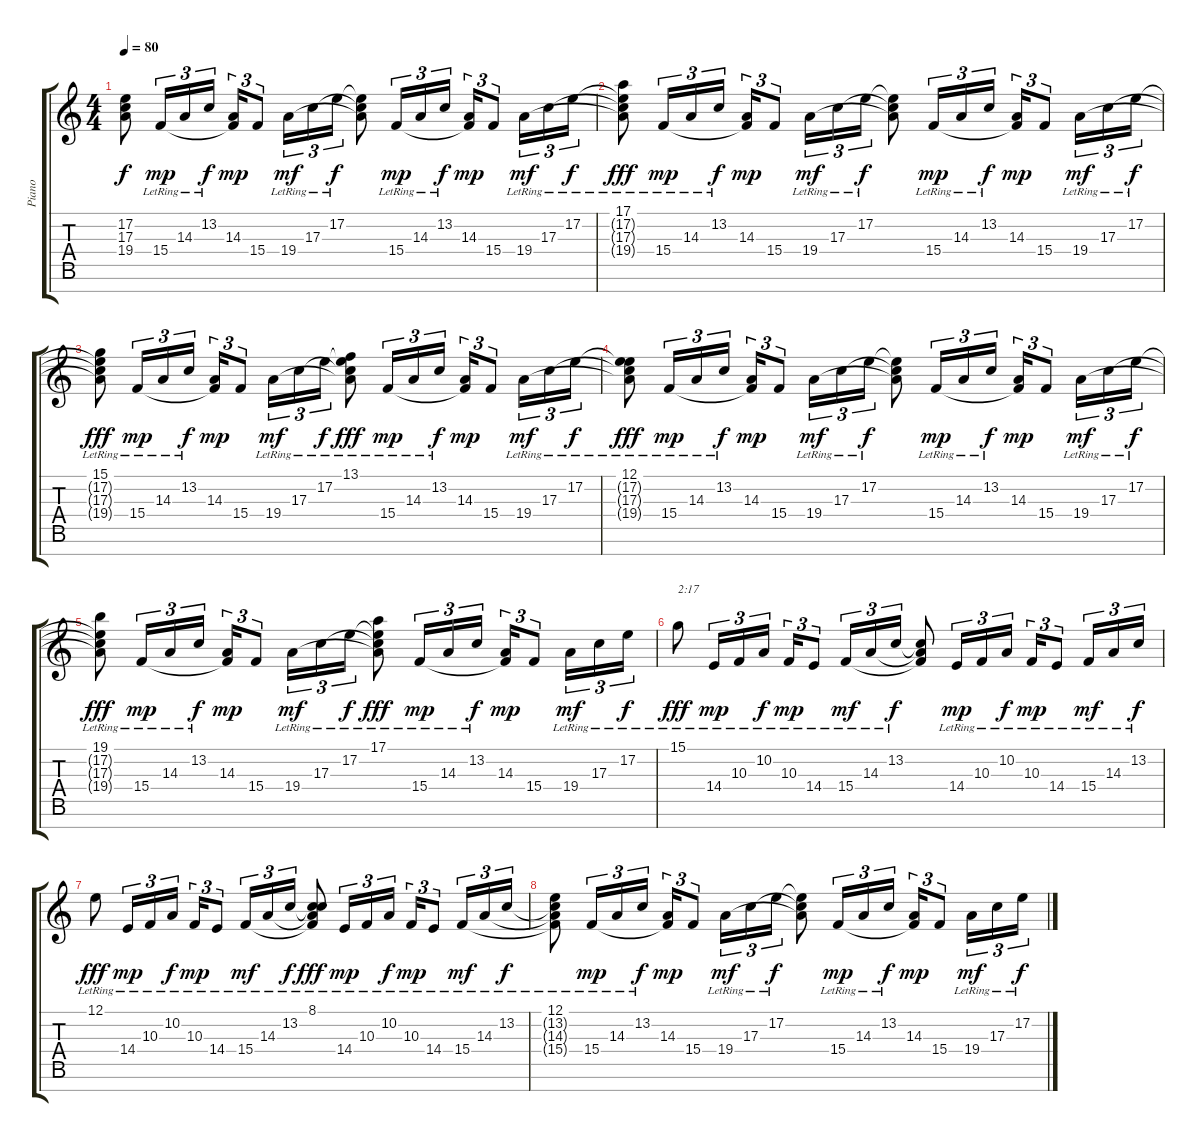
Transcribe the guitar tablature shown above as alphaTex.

\track ("Piano" "Piano") {instrument acousticgrandpiano}
\staff {score tabs}
\tuning (E4 B3 G3 D3 A2 E2 B1) {hide}
\ts (4 4)
\tempo 80
\clef g2
\ks c
(17.2{t} 17.3{t} 19.4{t}).8{dy f} 15.4{lr}.16{tu (3 2) dy mp} 14.3{lr}.16{tu (3 2)} 13.2{lr}.16{tu (3 2) dy f} (14.3 15.4{t}).16{tu (3 2) dy mp} 15.4.8{tu (3 2)} 19.4{lr}.16{tu (3 2) dy mf} 17.3{lr}.16{tu (3 2)} 17.2{lr}.16{tu (3 2) dy f} (17.2{t} 17.3{t} 19.4{t}).8 15.4{lr}.16{tu (3 2) dy mp} 14.3{lr}.16{tu (3 2)} 13.2{lr}.16{tu (3 2) dy f} (14.3 15.4{t}).16{tu (3 2) dy mp} 15.4.8{tu (3 2)} 19.4{lr}.16{tu (3 2) dy mf} 17.3{lr}.16{tu (3 2)} 17.2{lr}.16{tu (3 2) dy f} |
\section ("" "")
(17.1{lr} 17.2{t} 17.3{t} 19.4{t}).8{dy fff} 15.4{lr}.16{tu (3 2) dy mp} 14.3{lr}.16{tu (3 2)} 13.2{lr}.16{tu (3 2) dy f} (14.3 15.4{t}).16{tu (3 2) dy mp} 15.4.8{tu (3 2)} 19.4{lr}.16{tu (3 2) dy mf} 17.3{lr}.16{tu (3 2)} 17.2{lr}.16{tu (3 2) dy f} (17.2{t} 17.3{t} 19.4{t}).8 15.4{lr}.16{tu (3 2) dy mp} 14.3{lr}.16{tu (3 2)} 13.2{lr}.16{tu (3 2) dy f} (14.3 15.4{t}).16{tu (3 2) dy mp} 15.4.8{tu (3 2)} 19.4{lr}.16{tu (3 2) dy mf} 17.3{lr}.16{tu (3 2)} 17.2{lr}.16{tu (3 2) dy f} |
(15.1{lr} 17.2{t} 17.3{t} 19.4{t}).8{dy fff} 15.4{lr}.16{tu (3 2) dy mp} 14.3{lr}.16{tu (3 2)} 13.2{lr}.16{tu (3 2) dy f} (14.3 15.4{t}).16{tu (3 2) dy mp} 15.4.8{tu (3 2)} 19.4{lr}.16{tu (3 2) dy mf} 17.3{lr}.16{tu (3 2)} 17.2{lr}.16{tu (3 2) dy f} (13.1{lr} 17.2{t} 17.3{t} 19.4{t}).8{dy fff} 15.4{lr}.16{tu (3 2) dy mp} 14.3{lr}.16{tu (3 2)} 13.2{lr}.16{tu (3 2) dy f} (14.3 15.4{t}).16{tu (3 2) dy mp} 15.4.8{tu (3 2)} 19.4{lr}.16{tu (3 2) dy mf} 17.3{lr}.16{tu (3 2)} 17.2{lr}.16{tu (3 2) dy f} |
(12.1{lr} 17.2{t} 17.3{t} 19.4{t}).8{dy fff} 15.4{lr}.16{tu (3 2) dy mp} 14.3{lr}.16{tu (3 2)} 13.2{lr}.16{tu (3 2) dy f} (14.3 15.4{t}).16{tu (3 2) dy mp} 15.4.8{tu (3 2)} 19.4{lr}.16{tu (3 2) dy mf} 17.3{lr}.16{tu (3 2)} 17.2{lr}.16{tu (3 2) dy f} (17.2{t} 17.3{t} 19.4{t}).8 15.4{lr}.16{tu (3 2) dy mp} 14.3{lr}.16{tu (3 2)} 13.2{lr}.16{tu (3 2) dy f} (14.3 15.4{t}).16{tu (3 2) dy mp} 15.4.8{tu (3 2)} 19.4{lr}.16{tu (3 2) dy mf} 17.3{lr}.16{tu (3 2)} 17.2{lr}.16{tu (3 2) dy f} |
(19.1{lr} 17.2{t} 17.3{t} 19.4{t}).8{dy fff} 15.4{lr}.16{tu (3 2) dy mp} 14.3{lr}.16{tu (3 2)} 13.2{lr}.16{tu (3 2) dy f} (14.3 15.4{t}).16{tu (3 2) dy mp} 15.4.8{tu (3 2)} 19.4{lr}.16{tu (3 2) dy mf} 17.3{lr}.16{tu (3 2)} 17.2{lr}.16{tu (3 2) dy f} (17.1{lr} 17.2{t} 17.3{t} 19.4{t}).8{dy fff} 15.4{lr}.16{tu (3 2) dy mp} 14.3{lr}.16{tu (3 2)} 13.2{lr}.16{tu (3 2) dy f} (14.3 15.4{t}).16{tu (3 2) dy mp} 15.4.8{tu (3 2)} 19.4{lr}.16{tu (3 2) dy mf} 17.3{lr}.16{tu (3 2)} 17.2{lr}.16{tu (3 2) dy f} |
15.1{lr}.8{txt "2:17" dy fff} 14.4{lr}.16{tu (3 2) dy mp} 10.3{lr}.16{tu (3 2)} 10.2{lr}.16{tu (3 2) dy f} 10.3{lr}.16{tu (3 2) dy mp} 14.4{lr}.8{tu (3 2)} 15.4{lr}.16{tu (3 2) dy mf} 14.3{lr}.16{tu (3 2)} 13.2{lr}.16{tu (3 2) dy f} (13.2{t} 14.3{t} 15.4{t}).8 14.4{lr}.16{tu (3 2) dy mp} 10.3{lr}.16{tu (3 2)} 10.2{lr}.16{tu (3 2) dy f} 10.3{lr}.16{tu (3 2) dy mp} 14.4{lr}.8{tu (3 2)} 15.4{lr}.16{tu (3 2) dy mf} 14.3{lr}.16{tu (3 2)} 13.2{lr}.16{tu (3 2) dy f} |
12.1{lr}.8{dy fff} 14.4{lr}.16{tu (3 2) dy mp} 10.3{lr}.16{tu (3 2)} 10.2{lr}.16{tu (3 2) dy f} 10.3{lr}.16{tu (3 2) dy mp} 14.4{lr}.8{tu (3 2)} 15.4{lr}.16{tu (3 2) dy mf} 14.3{lr}.16{tu (3 2)} 13.2{lr}.16{tu (3 2) dy f} (8.1{lr} 13.2{t} 14.3{t} 15.4{t}).8{dy fff} 14.4{lr}.16{tu (3 2) dy mp} 10.3{lr}.16{tu (3 2)} 10.2{lr}.16{tu (3 2) dy f} 10.3{lr}.16{tu (3 2) dy mp} 14.4{lr}.8{tu (3 2)} 15.4{lr}.16{tu (3 2) dy mf} 14.3{lr}.16{tu (3 2)} 13.2{lr}.16{tu (3 2) dy f} |
(12.1{lr} 13.2{t} 14.3{t} 15.4{t}).8 15.4{lr}.16{tu (3 2) dy mp} 14.3{lr}.16{tu (3 2)} 13.2{lr}.16{tu (3 2) dy f} (14.3 15.4{t}).16{tu (3 2) dy mp} 15.4.8{tu (3 2)} 19.4{lr}.16{tu (3 2) dy mf} 17.3{lr}.16{tu (3 2)} 17.2{lr}.16{tu (3 2) dy f} (17.2{t} 17.3{t} 19.4{t}).8 15.4{lr}.16{tu (3 2) dy mp} 14.3{lr}.16{tu (3 2)} 13.2{lr}.16{tu (3 2) dy f} (14.3 15.4{t}).16{tu (3 2) dy mp} 15.4.8{tu (3 2)} 19.4{lr}.16{tu (3 2) dy mf} 17.3{lr}.16{tu (3 2)} 17.2{lr}.16{tu (3 2) dy f}
